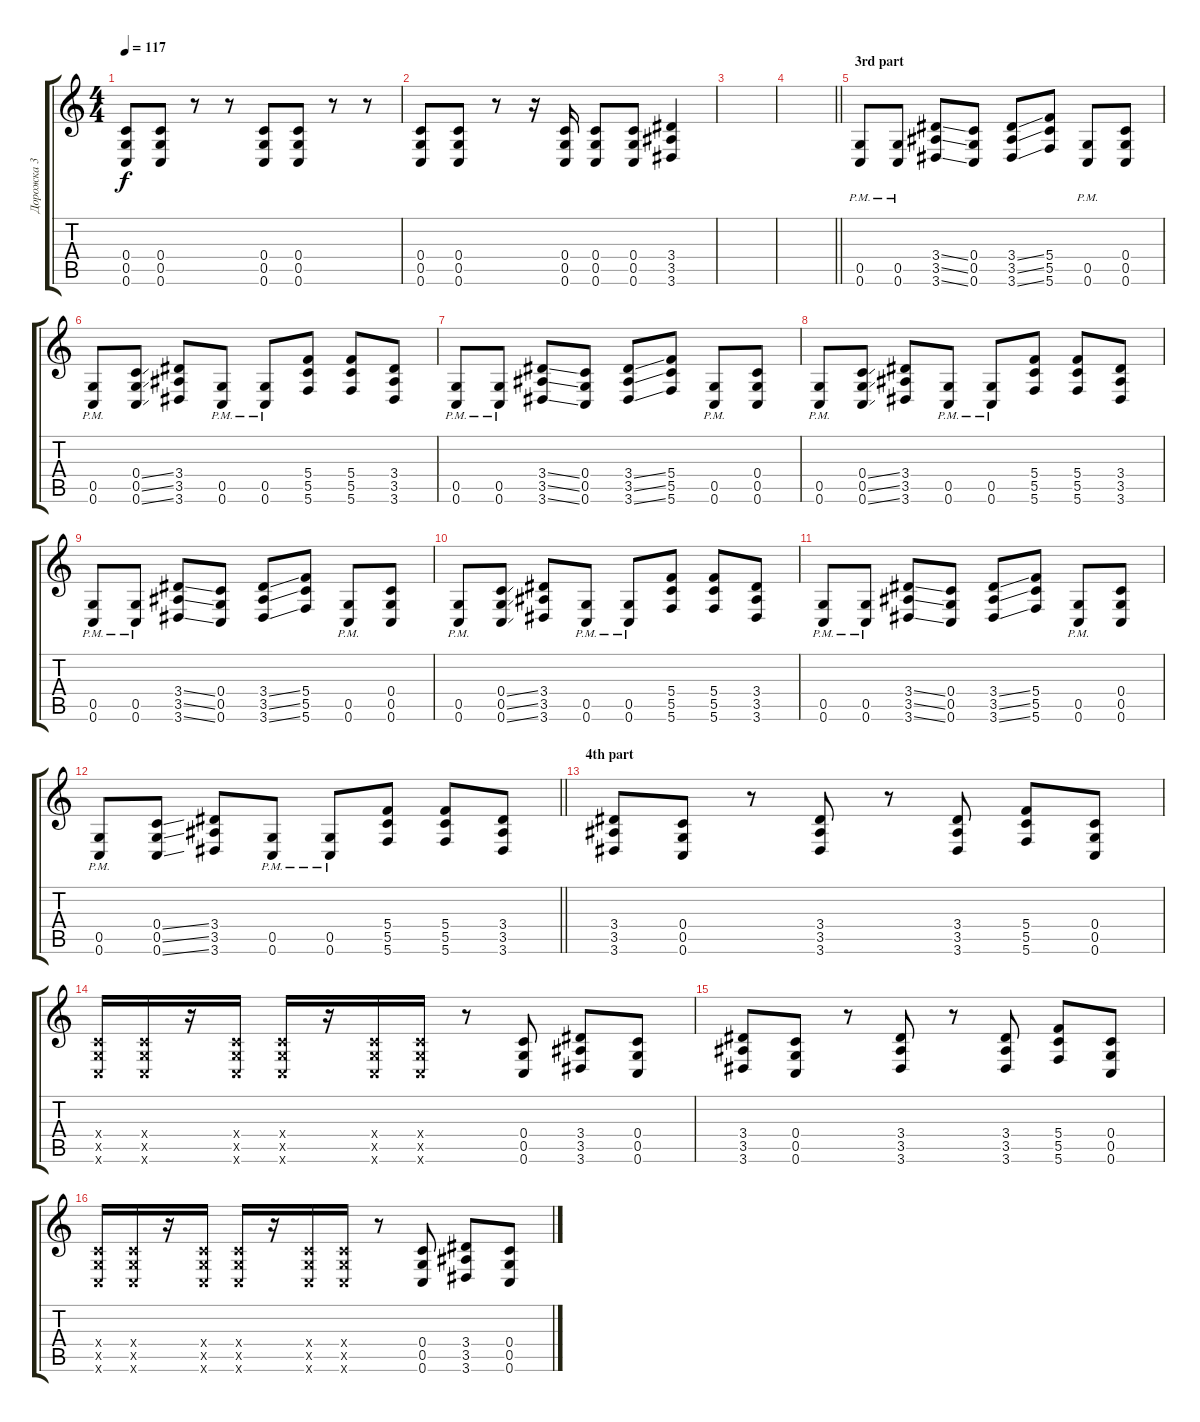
\track ("Дорожка 3" "Дорожка 3") {instrument distortionguitar}
\staff {score tabs}
\tuning (D4 A3 F3 C3 G2 C2) {hide}
\ts (4 4)
\tempo 117
\clef g2
\ks c
(0.4 0.5 0.6).8{dy f} (0.4 0.5 0.6).8 r.8 r.8 (0.4 0.5 0.6).8 (0.4 0.5 0.6).8 r.8 r.8 |
(0.4 0.5 0.6).8 (0.4 0.5 0.6).8 r.8 r.16 (0.4 0.5 0.6).16 (0.4 0.5 0.6).8 (0.4 0.5 0.6).8 (3.4 3.5 3.6).4 |
|
\barLineRight lightlight
|
\section ("" "3rd part")
(0.5{pm} 0.6{pm}).8 (0.5{pm} 0.6{pm}).8 (3.4{ss} 3.5{ss} 3.6{ss}).8 (0.4 0.5 0.6).8 (3.4{ss} 3.5{ss} 3.6{ss}).8 (5.4 5.5 5.6).8 (0.5{pm} 0.6{pm}).8 (0.4 0.5 0.6).8 |
(0.5{pm} 0.6{pm}).8 (0.4{ss} 0.5{ss} 0.6{ss}).8 (3.4 3.5 3.6).8 (0.5{pm} 0.6{pm}).8 (0.5{pm} 0.6{pm}).8 (5.4 5.5 5.6).8 (5.4 5.5 5.6).8 (3.4 3.5 3.6).8 |
(0.5{pm} 0.6{pm}).8 (0.5{pm} 0.6{pm}).8 (3.4{ss} 3.5{ss} 3.6{ss}).8 (0.4 0.5 0.6).8 (3.4{ss} 3.5{ss} 3.6{ss}).8 (5.4 5.5 5.6).8 (0.5{pm} 0.6{pm}).8 (0.4 0.5 0.6).8 |
(0.5{pm} 0.6{pm}).8 (0.4{ss} 0.5{ss} 0.6{ss}).8 (3.4 3.5 3.6).8 (0.5{pm} 0.6{pm}).8 (0.5{pm} 0.6{pm}).8 (5.4 5.5 5.6).8 (5.4 5.5 5.6).8 (3.4 3.5 3.6).8 |
(0.5{pm} 0.6{pm}).8 (0.5{pm} 0.6{pm}).8 (3.4{ss} 3.5{ss} 3.6{ss}).8 (0.4 0.5 0.6).8 (3.4{ss} 3.5{ss} 3.6{ss}).8 (5.4 5.5 5.6).8 (0.5{pm} 0.6{pm}).8 (0.4 0.5 0.6).8 |
(0.5{pm} 0.6{pm}).8 (0.4{ss} 0.5{ss} 0.6{ss}).8 (3.4 3.5 3.6).8 (0.5{pm} 0.6{pm}).8 (0.5{pm} 0.6{pm}).8 (5.4 5.5 5.6).8 (5.4 5.5 5.6).8 (3.4 3.5 3.6).8 |
(0.5{pm} 0.6{pm}).8 (0.5{pm} 0.6{pm}).8 (3.4{ss} 3.5{ss} 3.6{ss}).8 (0.4 0.5 0.6).8 (3.4{ss} 3.5{ss} 3.6{ss}).8 (5.4 5.5 5.6).8 (0.5{pm} 0.6{pm}).8 (0.4 0.5 0.6).8 |
\barLineRight lightlight
(0.5{pm} 0.6{pm}).8 (0.4{ss} 0.5{ss} 0.6{ss}).8 (3.4 3.5 3.6).8 (0.5{pm} 0.6{pm}).8 (0.5{pm} 0.6{pm}).8 (5.4 5.5 5.6).8 (5.4 5.5 5.6).8 (3.4 3.5 3.6).8 |
\section ("" "4th part")
(3.4 3.5 3.6).8 (0.4 0.5 0.6).8 r.8 (3.4 3.5 3.6).8 r.8 (3.4 3.5 3.6).8 (5.4 5.5 5.6).8 (0.4 0.5 0.6).8 |
(0.4{x} 0.5{x} 0.6{x}).16 (0.4{x} 0.5{x} 0.6{x}).16 r.16 (0.4{x} 0.5{x} 0.6{x}).16 (0.4{x} 0.5{x} 0.6{x}).16 r.16 (0.4{x} 0.5{x} 0.6{x}).16 (0.4{x} 0.5{x} 0.6{x}).16 r.8 (0.4 0.5 0.6).8 (3.4 3.5 3.6).8 (0.4 0.5 0.6).8 |
(3.4 3.5 3.6).8 (0.4 0.5 0.6).8 r.8 (3.4 3.5 3.6).8 r.8 (3.4 3.5 3.6).8 (5.4 5.5 5.6).8 (0.4 0.5 0.6).8 |
(0.4{x} 0.5{x} 0.6{x}).16 (0.4{x} 0.5{x} 0.6{x}).16 r.16 (0.4{x} 0.5{x} 0.6{x}).16 (0.4{x} 0.5{x} 0.6{x}).16 r.16 (0.4{x} 0.5{x} 0.6{x}).16 (0.4{x} 0.5{x} 0.6{x}).16 r.8 (0.4 0.5 0.6).8 (3.4 3.5 3.6).8 (0.4 0.5 0.6).8
